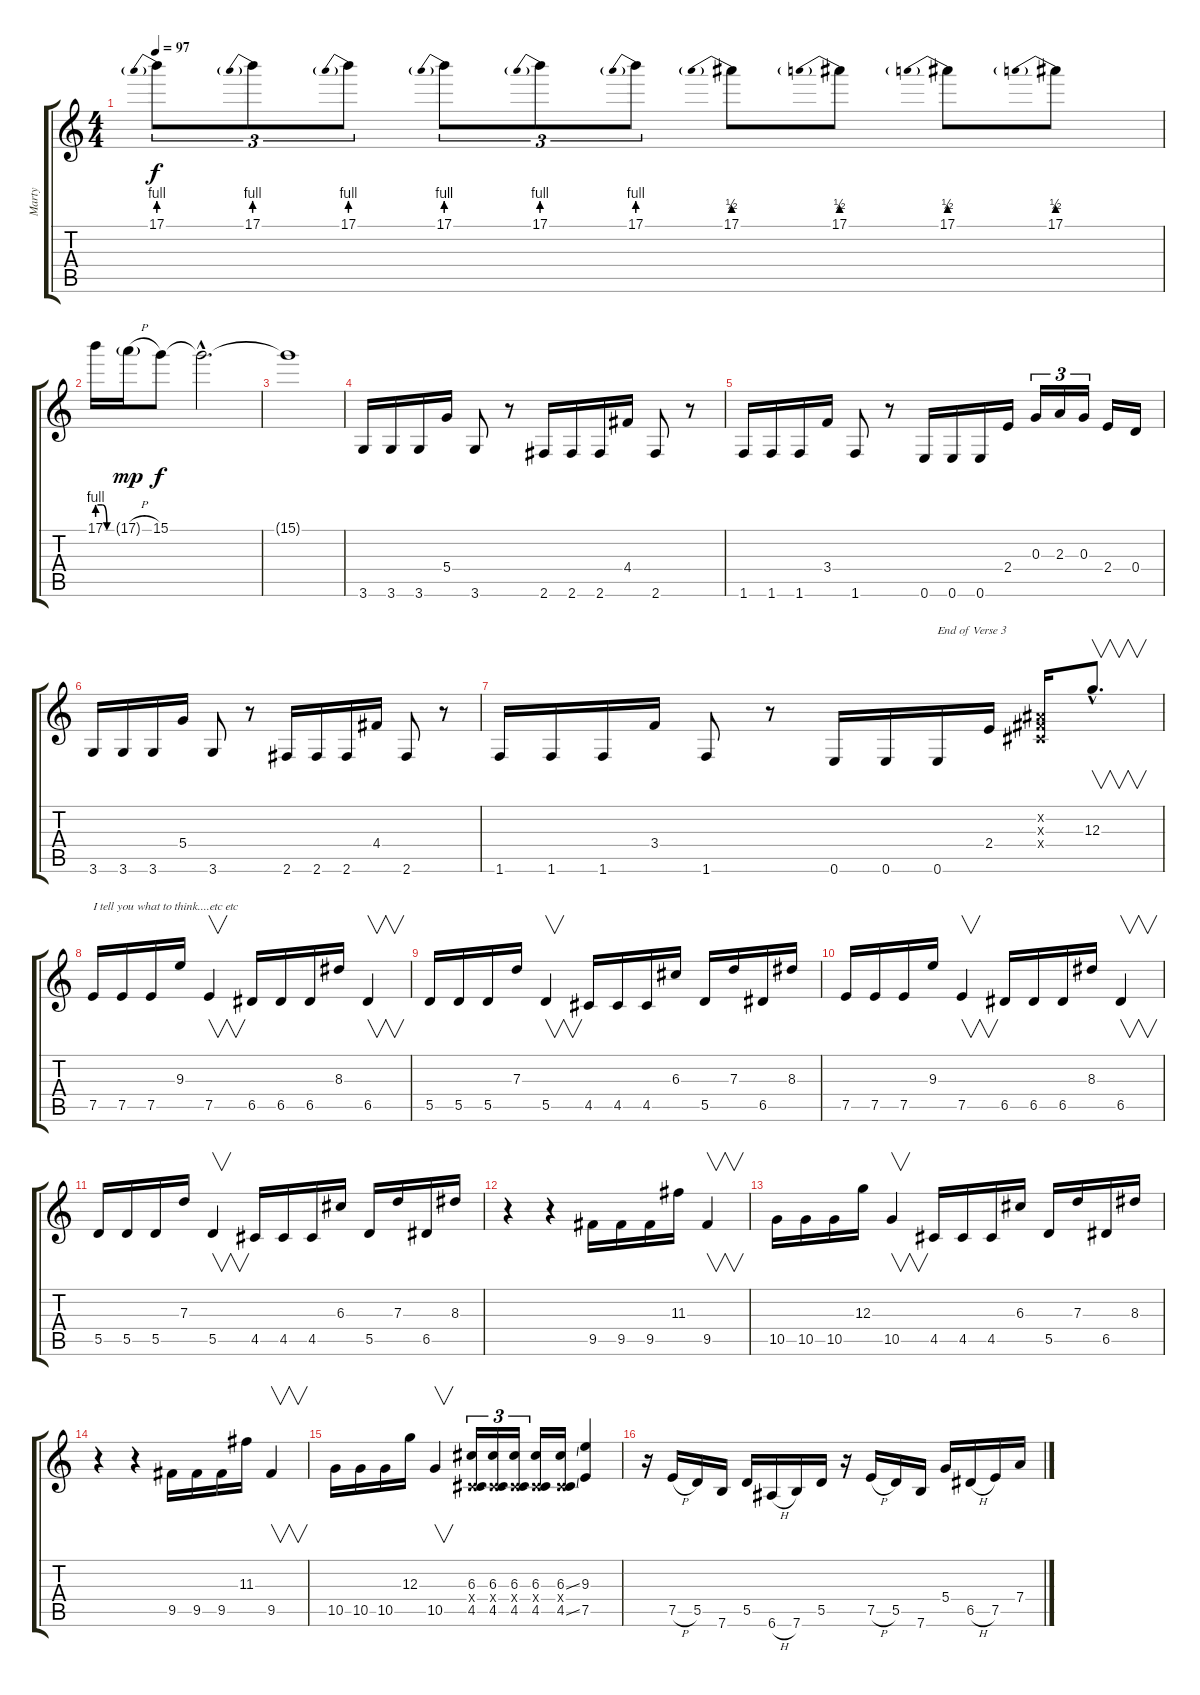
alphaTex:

\track ("Marty " "Marty ") {instrument distortionguitar}
\staff {score tabs}
\tuning (E4 B3 G3 D3 A2 E2) {hide}
\ts (4 4)
\tempo 97
\clef g2
\ks c
17.1{be (prebend 0 4 60 4)}.8{tu (3 2) dy f} 17.1{be (prebend 0 4 60 4)}.8{tu (3 2)} 17.1{be (prebend 0 4 60 4)}.8{tu (3 2)} 17.1{be (prebend 0 4 60 4)}.8{tu (3 2)} 17.1{be (prebend 0 4 60 4)}.8{tu (3 2)} 17.1{be (prebend 0 4 60 4)}.8{tu (3 2)} 17.1{be (prebend 0 2 60 2)}.8 17.1{be (prebend 0 2 60 2)}.8 17.1{be (prebend 0 2 60 2)}.8 17.1{be (prebend 0 2 60 2)}.8 |
17.1{be (custom 0 4 20 4 40 0 60 0)}.16 17.1{h g}.16{dy mp} 15.1.8{dy f} 15.1{hac t}.2{d} |
15.1{t}.1 |
3.6.16 3.6.16 3.6.16 5.4.16 3.6.8 r.8 2.6.16 2.6.16 2.6.16 4.4.16 2.6.8 r.8 |
1.6.16 1.6.16 1.6.16 3.4.16 1.6.8 r.8 0.6.16 0.6.16 0.6.16 2.4.16 0.3.16{tu (3 2)} 2.3.16{tu (3 2)} 0.3.16{tu (3 2)} 2.4.16 0.4.16 |
3.6.16 3.6.16 3.6.16 5.4.16 3.6.8 r.8 2.6.16 2.6.16 2.6.16 4.4.16 2.6.8 r.8 |
1.6.16 1.6.16 1.6.16 3.4.16 1.6.8 r.8 0.6.16 0.6.16 0.6.16{txt "End of Verse 3"} 2.4.16 (-1.2{x} -1.3{x} -1.4{x}).16 12.3{hac}.8{v d} |
7.5.16{txt "I tell you what to think....etc etc"} 7.5.16 7.5.16 9.3.16 7.5.4{v} 6.5.16 6.5.16 6.5.16 8.3.16 6.5.4{v} |
5.5.16 5.5.16 5.5.16 7.3.16 5.5.4{v} 4.5.16 4.5.16 4.5.16 6.3.16 5.5.16 7.3.16 6.5.16 8.3.16 |
7.5.16 7.5.16 7.5.16 9.3.16 7.5.4{v} 6.5.16 6.5.16 6.5.16 8.3.16 6.5.4{v} |
5.5.16 5.5.16 5.5.16 7.3.16 5.5.4{v} 4.5.16 4.5.16 4.5.16 6.3.16 5.5.16 7.3.16 6.5.16 8.3.16 |
r.4 r.4 9.5.16 9.5.16 9.5.16 11.3.16 9.5.4{v} |
10.5.16 10.5.16 10.5.16 12.3.16 10.5.4{v} 4.5.16 4.5.16 4.5.16 6.3.16 5.5.16 7.3.16 6.5.16 8.3.16 |
r.4 r.4 9.5.16 9.5.16 9.5.16 11.3.16 9.5.4{v} |
10.5.16 10.5.16 10.5.16 12.3.16 10.5.4{v} (6.3 -1.4{x} 4.5).16{tu (3 2)} (6.3 -1.4{x} 4.5).16{tu (3 2)} (6.3 -1.4{x} 4.5).16{tu (3 2)} (6.3 -1.4{x} 4.5).16 (6.3{ss} -1.4{x} 4.5{ss}).16 (9.3 7.5).4 |
r.16 7.5{h}.16 5.5.16 7.6.16 5.5.16 6.6{h}.16 7.6.16 5.5.16 r.16 7.5{h}.16 5.5.16 7.6.16 5.4.16 6.5{h}.16 7.5.16 7.4.16
